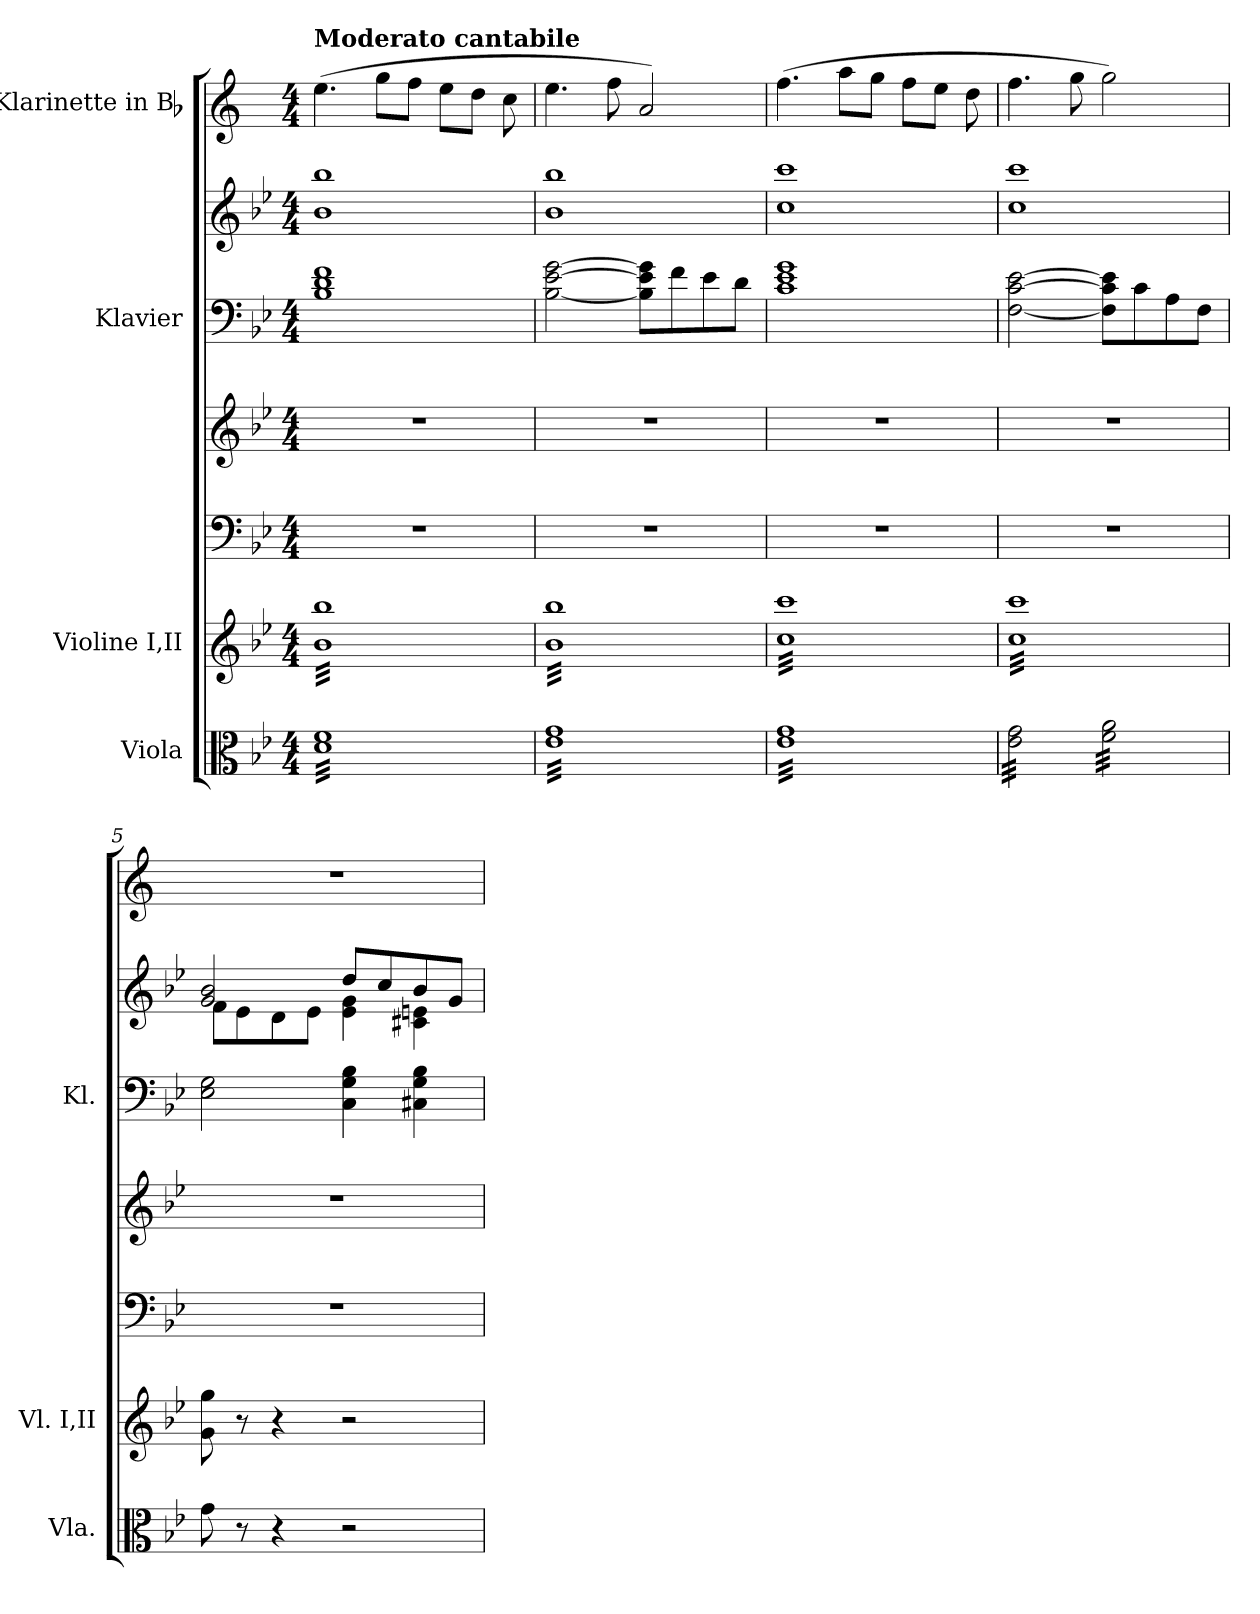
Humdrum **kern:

**kern	**kern	**kern	**kern	**kern	**kern	**kern
*part6	*part5	*part4	*part3	*part2	*part2	*part1
*staff7	*staff6	*staff5	*staff4	*staff3	*staff2	*staff1
*I"Viola	*I"Violine I,II	*	*	*I"Klavier	*	*I"Klarinette in Bb
*I'Vla.	*I'Vl. I,II	*	*	*I'Kl.	*	*
*clefC3	*clefG2	*clefF4	*clefG2	*clefF4	*clefG2	*clefG2
*	*	*	*	*	*	*ITrd1c2
*k[b-e-]	*k[b-e-]	*k[b-e-]	*k[b-e-]	*k[b-e-]	*k[b-e-]	*k[b-e-]
*g:	*g:	*g:	*g:	*g:	*g:	*g:
*M4/4	*M4/4	*M4/4	*M4/4	*M4/4	*M4/4	*M4/4
=1	=1	=1	=1	=1	=1	=1
!	!	!	!	!	!	!LO:TX:a:B:t=Moderato cantabile
!LO:TX:a:i:t=div.	!	!	!	!	!	!
*tremolo	*	*	*	*	*	*
*	*tremolo	*	*	*	*	*
32d 32fLLL	32b- 32bb-LLL	1r	1r	1B- 1d 1f	1b- 1bb-	(>4.dd\
32d 32f	32b- 32bb-	.	.	.	.	.
32d 32f	32b- 32bb-	.	.	.	.	.
32d 32f	32b- 32bb-	.	.	.	.	.
32d 32f	32b- 32bb-	.	.	.	.	.
32d 32f	32b- 32bb-	.	.	.	.	.
32d 32f	32b- 32bb-	.	.	.	.	.
32d 32f	32b- 32bb-	.	.	.	.	.
32d 32f	32b- 32bb-	.	.	.	.	.
32d 32f	32b- 32bb-	.	.	.	.	.
32d 32f	32b- 32bb-	.	.	.	.	.
32d 32f	32b- 32bb-	.	.	.	.	.
32d 32f	32b- 32bb-	.	.	.	.	8ff\L
32d 32f	32b- 32bb-	.	.	.	.	.
32d 32f	32b- 32bb-	.	.	.	.	.
32d 32f	32b- 32bb-	.	.	.	.	.
32d 32f	32b- 32bb-	.	.	.	.	8ee-\J
32d 32f	32b- 32bb-	.	.	.	.	.
32d 32f	32b- 32bb-	.	.	.	.	.
32d 32f	32b- 32bb-	.	.	.	.	.
32d 32f	32b- 32bb-	.	.	.	.	8dd\L
32d 32f	32b- 32bb-	.	.	.	.	.
32d 32f	32b- 32bb-	.	.	.	.	.
32d 32f	32b- 32bb-	.	.	.	.	.
32d 32f	32b- 32bb-	.	.	.	.	8cc\J
32d 32f	32b- 32bb-	.	.	.	.	.
32d 32f	32b- 32bb-	.	.	.	.	.
32d 32f	32b- 32bb-	.	.	.	.	.
32d 32f	32b- 32bb-	.	.	.	.	8b-\
32d 32f	32b- 32bb-	.	.	.	.	.
32d 32f	32b- 32bb-	.	.	.	.	.
32d 32fJJJ	32b- 32bb-JJJ	.	.	.	.	.
=2	=2	=2	=2	=2	=2	=2
32e- 32gLLL	32b- 32bb-LLL	1r	1r	[2B-\ [2e-\ [2g\	1b- 1bb-	4.dd\
32e- 32g	32b- 32bb-	.	.	.	.	.
32e- 32g	32b- 32bb-	.	.	.	.	.
32e- 32g	32b- 32bb-	.	.	.	.	.
32e- 32g	32b- 32bb-	.	.	.	.	.
32e- 32g	32b- 32bb-	.	.	.	.	.
32e- 32g	32b- 32bb-	.	.	.	.	.
32e- 32g	32b- 32bb-	.	.	.	.	.
32e- 32g	32b- 32bb-	.	.	.	.	.
32e- 32g	32b- 32bb-	.	.	.	.	.
32e- 32g	32b- 32bb-	.	.	.	.	.
32e- 32g	32b- 32bb-	.	.	.	.	.
32e- 32g	32b- 32bb-	.	.	.	.	8ee-\
32e- 32g	32b- 32bb-	.	.	.	.	.
32e- 32g	32b- 32bb-	.	.	.	.	.
32e- 32g	32b- 32bb-	.	.	.	.	.
32e- 32g	32b- 32bb-	.	.	8B-\] 8e-\] 8g\]L	.	2g/)
32e- 32g	32b- 32bb-	.	.	.	.	.
32e- 32g	32b- 32bb-	.	.	.	.	.
32e- 32g	32b- 32bb-	.	.	.	.	.
32e- 32g	32b- 32bb-	.	.	8f\	.	.
32e- 32g	32b- 32bb-	.	.	.	.	.
32e- 32g	32b- 32bb-	.	.	.	.	.
32e- 32g	32b- 32bb-	.	.	.	.	.
32e- 32g	32b- 32bb-	.	.	8e-\	.	.
32e- 32g	32b- 32bb-	.	.	.	.	.
32e- 32g	32b- 32bb-	.	.	.	.	.
32e- 32g	32b- 32bb-	.	.	.	.	.
32e- 32g	32b- 32bb-	.	.	8d\J	.	.
32e- 32g	32b- 32bb-	.	.	.	.	.
32e- 32g	32b- 32bb-	.	.	.	.	.
32e- 32gJJJ	32b- 32bb-JJJ	.	.	.	.	.
=3	=3	=3	=3	=3	=3	=3
32e- 32gLLL	32cc 32cccLLL	1r	1r	1c 1e- 1g	1cc 1ccc	(>4.ee-\
32e- 32g	32cc 32ccc	.	.	.	.	.
32e- 32g	32cc 32ccc	.	.	.	.	.
32e- 32g	32cc 32ccc	.	.	.	.	.
32e- 32g	32cc 32ccc	.	.	.	.	.
32e- 32g	32cc 32ccc	.	.	.	.	.
32e- 32g	32cc 32ccc	.	.	.	.	.
32e- 32g	32cc 32ccc	.	.	.	.	.
32e- 32g	32cc 32ccc	.	.	.	.	.
32e- 32g	32cc 32ccc	.	.	.	.	.
32e- 32g	32cc 32ccc	.	.	.	.	.
32e- 32g	32cc 32ccc	.	.	.	.	.
32e- 32g	32cc 32ccc	.	.	.	.	8gg\L
32e- 32g	32cc 32ccc	.	.	.	.	.
32e- 32g	32cc 32ccc	.	.	.	.	.
32e- 32g	32cc 32ccc	.	.	.	.	.
32e- 32g	32cc 32ccc	.	.	.	.	8ff\J
32e- 32g	32cc 32ccc	.	.	.	.	.
32e- 32g	32cc 32ccc	.	.	.	.	.
32e- 32g	32cc 32ccc	.	.	.	.	.
32e- 32g	32cc 32ccc	.	.	.	.	8ee-\L
32e- 32g	32cc 32ccc	.	.	.	.	.
32e- 32g	32cc 32ccc	.	.	.	.	.
32e- 32g	32cc 32ccc	.	.	.	.	.
32e- 32g	32cc 32ccc	.	.	.	.	8dd\J
32e- 32g	32cc 32ccc	.	.	.	.	.
32e- 32g	32cc 32ccc	.	.	.	.	.
32e- 32g	32cc 32ccc	.	.	.	.	.
32e- 32g	32cc 32ccc	.	.	.	.	8cc\
32e- 32g	32cc 32ccc	.	.	.	.	.
32e- 32g	32cc 32ccc	.	.	.	.	.
32e- 32gJJJ	32cc 32cccJJJ	.	.	.	.	.
=4	=4	=4	=4	=4	=4	=4
32e-\ 32g\LLL	32cc 32cccLLL	1r	1r	[2F\ [2c\ [2e-\	1cc 1ccc	4.ee-\
32e-\ 32g\	32cc 32ccc	.	.	.	.	.
32e-\ 32g\	32cc 32ccc	.	.	.	.	.
32e-\ 32g\	32cc 32ccc	.	.	.	.	.
32e-\ 32g\	32cc 32ccc	.	.	.	.	.
32e-\ 32g\	32cc 32ccc	.	.	.	.	.
32e-\ 32g\	32cc 32ccc	.	.	.	.	.
32e-\ 32g\	32cc 32ccc	.	.	.	.	.
32e-\ 32g\	32cc 32ccc	.	.	.	.	.
32e-\ 32g\	32cc 32ccc	.	.	.	.	.
32e-\ 32g\	32cc 32ccc	.	.	.	.	.
32e-\ 32g\	32cc 32ccc	.	.	.	.	.
32e-\ 32g\	32cc 32ccc	.	.	.	.	8ff\
32e-\ 32g\	32cc 32ccc	.	.	.	.	.
32e-\ 32g\	32cc 32ccc	.	.	.	.	.
32e-\ 32g\JJJ	32cc 32ccc	.	.	.	.	.
32f\ 32a\LLL	32cc 32ccc	.	.	8F\] 8c\] 8e-\]L	.	2ff\)
32f\ 32a\	32cc 32ccc	.	.	.	.	.
32f\ 32a\	32cc 32ccc	.	.	.	.	.
32f\ 32a\	32cc 32ccc	.	.	.	.	.
32f\ 32a\	32cc 32ccc	.	.	8c\	.	.
32f\ 32a\	32cc 32ccc	.	.	.	.	.
32f\ 32a\	32cc 32ccc	.	.	.	.	.
32f\ 32a\	32cc 32ccc	.	.	.	.	.
32f\ 32a\	32cc 32ccc	.	.	8A\	.	.
32f\ 32a\	32cc 32ccc	.	.	.	.	.
32f\ 32a\	32cc 32ccc	.	.	.	.	.
32f\ 32a\	32cc 32ccc	.	.	.	.	.
32f\ 32a\	32cc 32ccc	.	.	8F\J	.	.
32f\ 32a\	32cc 32ccc	.	.	.	.	.
32f\ 32a\	32cc 32ccc	.	.	.	.	.
32f\ 32a\JJJ	32cc 32cccJJJ	.	.	.	.	.
*	*Xtremolo	*	*	*	*	*
*Xtremolo	*	*	*	*	*	*
!!LO:LB:g=z
=5	=5	=5	=5	=5	=5	=5
*	*	*	*	*	*^	*
8g\	8g\ 8gg\	1r	1r	2E-\ 2G\	2g/ 2b-/	8f\L	1r
8r	8r	.	.	.	.	8e-\	.
4r	4r	.	.	.	.	8d\	.
.	.	.	.	.	.	8e-\J	.
2r	2r	.	.	4C\ 4G\ 4B-\	8dd/L	4e-\ 4g\	.
.	.	.	.	.	8cc/	.	.
.	.	.	.	4C#X\ 4G\ 4B-\	8b-/	4c#X\ 4en\	.
.	.	.	.	.	8g/J	.	.
*	*	*	*	*	*v	*v	*
=	=	=	=	=	=	=
*-	*-	*-	*-	*-	*-	*-
